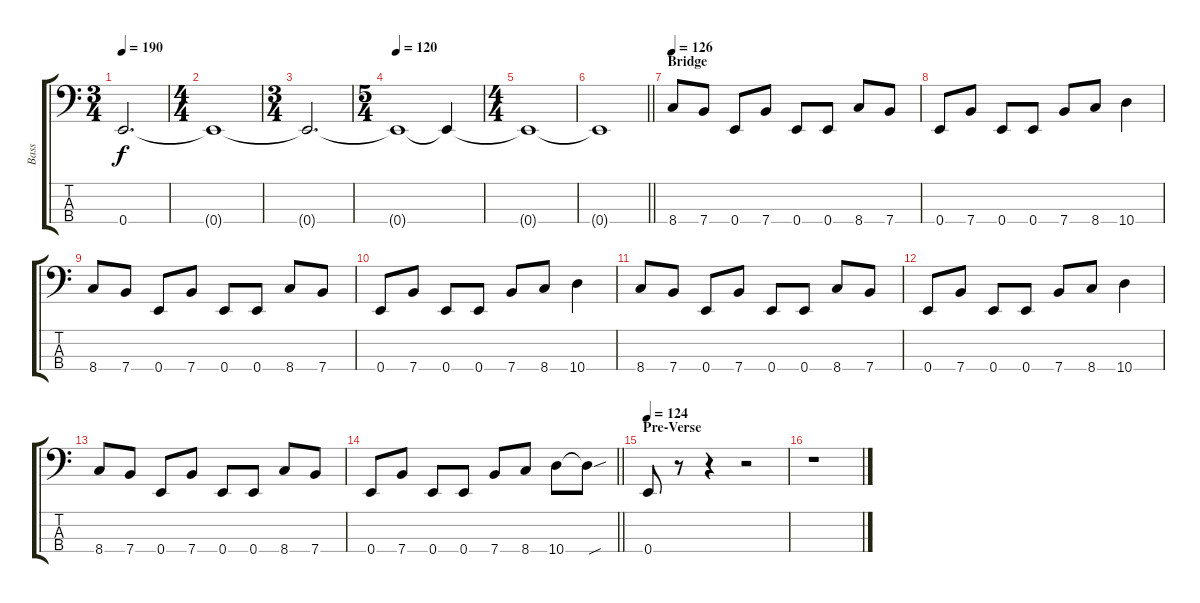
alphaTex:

\track ("Bass" "Bass") {instrument electricbasspick}
\staff {score tabs}
\tuning (G2 D2 A1 E1) {hide}
\ts (3 4)
\tempo 190
\clef f4
\ks c
0.4{t}.2{d dy f} |
\ts (4 4)
0.4{t}.1 |
\ts (3 4)
0.4{t}.2{d} |
\ts (5 4)
\tempo 120
0.4{t}.1 0.4{t}.4 |
\ts (4 4)
0.4{t}.1 |
\barLineRight lightlight
0.4{t}.1 |
\section ("" "Bridge")
\tempo 126
8.4.8 7.4.8 0.4.8 7.4.8 0.4.8 0.4.8 8.4.8 7.4.8 |
0.4.8 7.4.8 0.4.8 0.4.8 7.4.8 8.4.8 10.4.4 |
8.4.8 7.4.8 0.4.8 7.4.8 0.4.8 0.4.8 8.4.8 7.4.8 |
0.4.8 7.4.8 0.4.8 0.4.8 7.4.8 8.4.8 10.4.4 |
8.4.8 7.4.8 0.4.8 7.4.8 0.4.8 0.4.8 8.4.8 7.4.8 |
0.4.8 7.4.8 0.4.8 0.4.8 7.4.8 8.4.8 10.4.4 |
8.4.8 7.4.8 0.4.8 7.4.8 0.4.8 0.4.8 8.4.8 7.4.8 |
\barLineRight lightlight
0.4.8 7.4.8 0.4.8 0.4.8 7.4.8 8.4.8 10.4.8 10.4{sou t}.8 |
\section ("" "Pre-Verse")
\tempo 124
0.4.8 r.8 r.4 r.2 |
r.1
